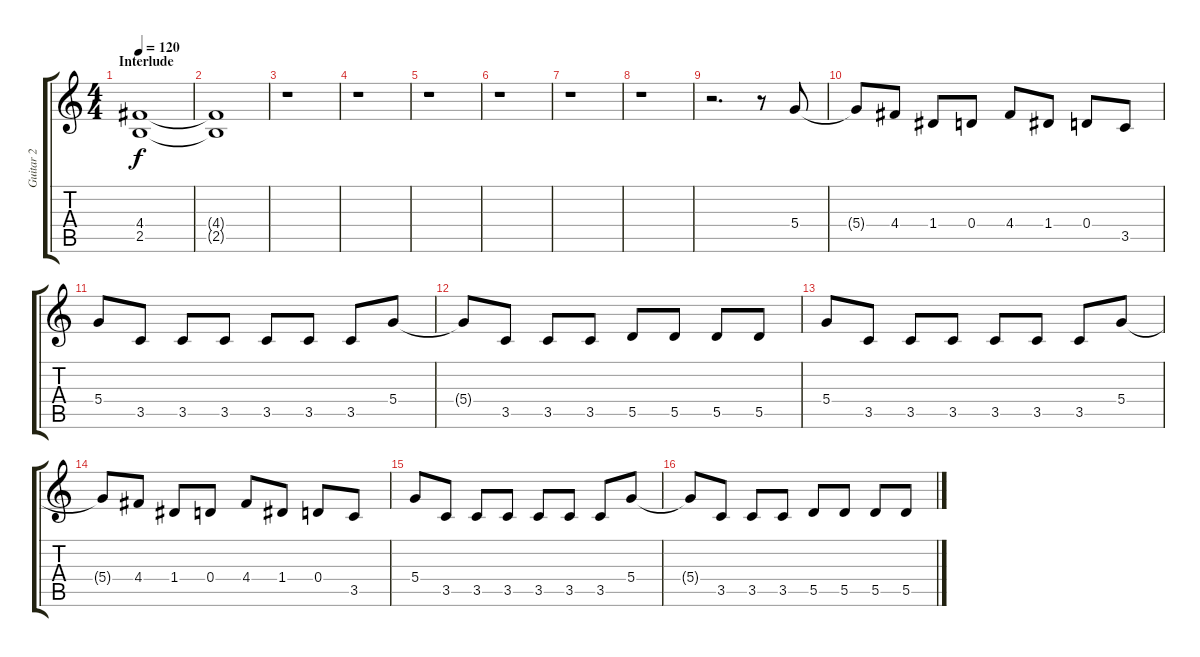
\track ("Guitar 2" "Guitar 2") {instrument overdrivenguitar}
\staff {score tabs}
\tuning (E4 B3 G3 D3 A2 E2) {hide}
\ts (4 4)
\section ("" "Interlude")
\tempo 120
\clef g2
\ks c
(4.4 2.5).1{dy f} |
(4.4{t} 2.5{t}).1 |
r.1 |
r.1 |
r.1 |
r.1 |
r.1 |
r.1 |
r.2{d} r.8 5.4.8 |
5.4{t}.8 4.4.8 1.4.8 0.4.8 4.4.8 1.4.8 0.4.8 3.5.8 |
5.4.8 3.5.8 3.5.8 3.5.8 3.5.8 3.5.8 3.5.8 5.4.8 |
5.4{t}.8 3.5.8 3.5.8 3.5.8 5.5.8 5.5.8 5.5.8 5.5.8 |
5.4.8 3.5.8 3.5.8 3.5.8 3.5.8 3.5.8 3.5.8 5.4.8 |
5.4{t}.8 4.4.8 1.4.8 0.4.8 4.4.8 1.4.8 0.4.8 3.5.8 |
5.4.8 3.5.8 3.5.8 3.5.8 3.5.8 3.5.8 3.5.8 5.4.8 |
5.4{t}.8 3.5.8 3.5.8 3.5.8 5.5.8 5.5.8 5.5.8 5.5.8
